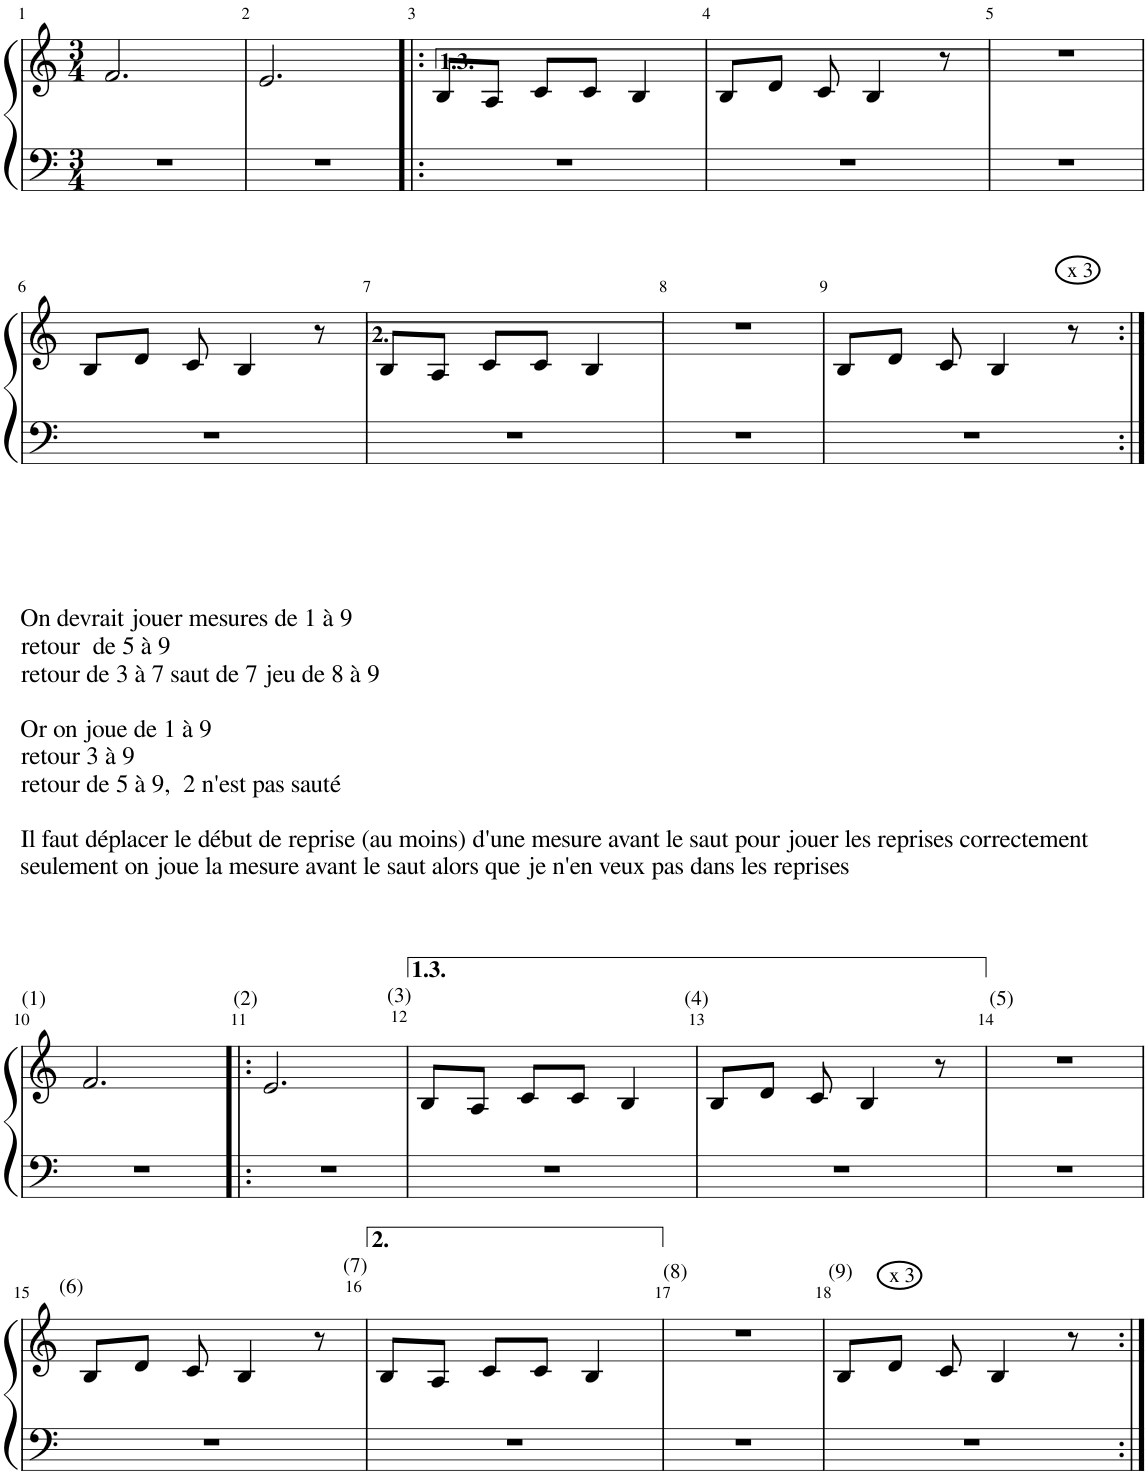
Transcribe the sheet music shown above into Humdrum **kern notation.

**kern	**kern
*part1	*part1
*staff2	*staff1
*I"Piano	*
*I'Pno.	*
*clefF4	*clefG2
*k[]	*k[]
*M3/4	*M3/4
=1	=1
2.r	2.f/
=2	=2
2.r	2.e/
=3!|:	=3!|:
2.r	8B/L
.	8A/J
.	8c/L
.	8c/J
.	4B/
=4	=4
2.r	8B/L
.	8d/J
.	8c/
.	4B/
.	8r
=5	=5
2.r	2.r
!!LO:LB:g=z
=6	=6
2.r	8B/L
.	8d/J
.	8c/
.	4B/
.	8r
=7	=7
2.r	8B/L
.	8A/J
.	8c/L
.	8c/J
.	4B/
=8	=8
2.r	2.r
=9	=9
!	!LO:TX:a:t=x 3
2.r	8B/L
.	8d/J
.	8c/
.	4B/
.	8r
!!LO:LB:g=z
=10:|!	=10:|!
!	!LO:TX:a:t=(1)
2.r	2.f/
=11!|:	=11!|:
!	!LO:TX:a:t=(2)
2.r	2.e/
=12	=12
!	!LO:TX:a:t=(3)
2.r	8B/L
.	8A/J
.	8c/L
.	8c/J
.	4B/
=13	=13
!	!LO:TX:a:t=(4)
2.r	8B/L
.	8d/J
.	8c/
.	4B/
.	8r
=14	=14
!	!LO:TX:a:t=(5)
2.r	2.r
!!LO:LB:g=z
=15	=15
!	!LO:TX:a:t=(6)
2.r	8B/L
.	8d/J
.	8c/
.	4B/
.	8r
=16	=16
!	!LO:TX:a:t=(7)
2.r	8B/L
.	8A/J
.	8c/L
.	8c/J
.	4B/
=17	=17
!	!LO:TX:a:t=(8)
2.r	2.r
=18	=18
!	!LO:TX:a:t=x 3
!	!LO:TX:a:t=(9)
2.r	8B/L
.	8d/J
.	8c/
.	4B/
.	8r
=:|!	=:|!
*-	*-
